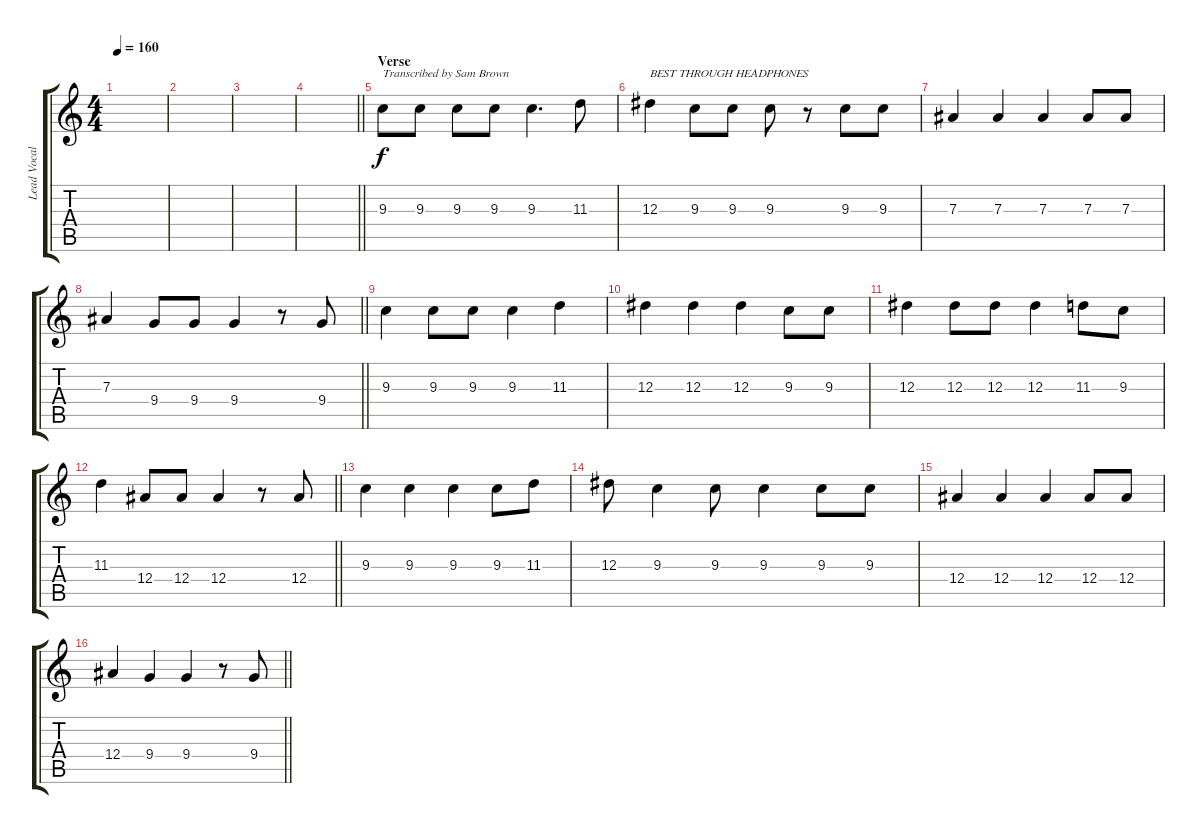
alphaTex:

\track ("Lead Vocals" "Lead Vocal") {instrument electricguitarmuted}
\staff {score tabs}
\tuning (C4 G3 Eb3 Bb2 F2 C2) {hide}
\ts (4 4)
\section ("" "")
\tempo 160
\clef g2
\ks c
|
|
|
\barLineRight lightlight
|
\section ("" "Verse")
9.3.8{txt "Transcribed by Sam Brown"} 9.3.8 9.3.8 9.3.8 9.3.4{d} 11.3.8 |
12.3.4{txt "BEST THROUGH HEADPHONES"} 9.3.8 9.3.8 9.3.8 r.8 9.3.8 9.3.8 |
7.3.4 7.3.4 7.3.4 7.3.8 7.3.8 |
\barLineRight lightlight
7.3.4 9.4.8 9.4.8 9.4.4 r.8 9.4.8 |
\section ("" "")
9.3.4 9.3.8 9.3.8 9.3.4 11.3.4 |
12.3.4 12.3.4 12.3.4 9.3.8 9.3.8 |
12.3.4 12.3.8 12.3.8 12.3.4 11.3.8 9.3.8 |
\barLineRight lightlight
11.3.4 12.4.8 12.4.8 12.4.4 r.8 12.4.8 |
\section ("" "")
9.3.4 9.3.4 9.3.4 9.3.8 11.3.8 |
12.3.8 9.3.4 9.3.8 9.3.4 9.3.8 9.3.8 |
12.4.4 12.4.4 12.4.4 12.4.8 12.4.8 |
\barLineRight lightlight
12.4.4 9.4.4 9.4.4 r.8 9.4.8
